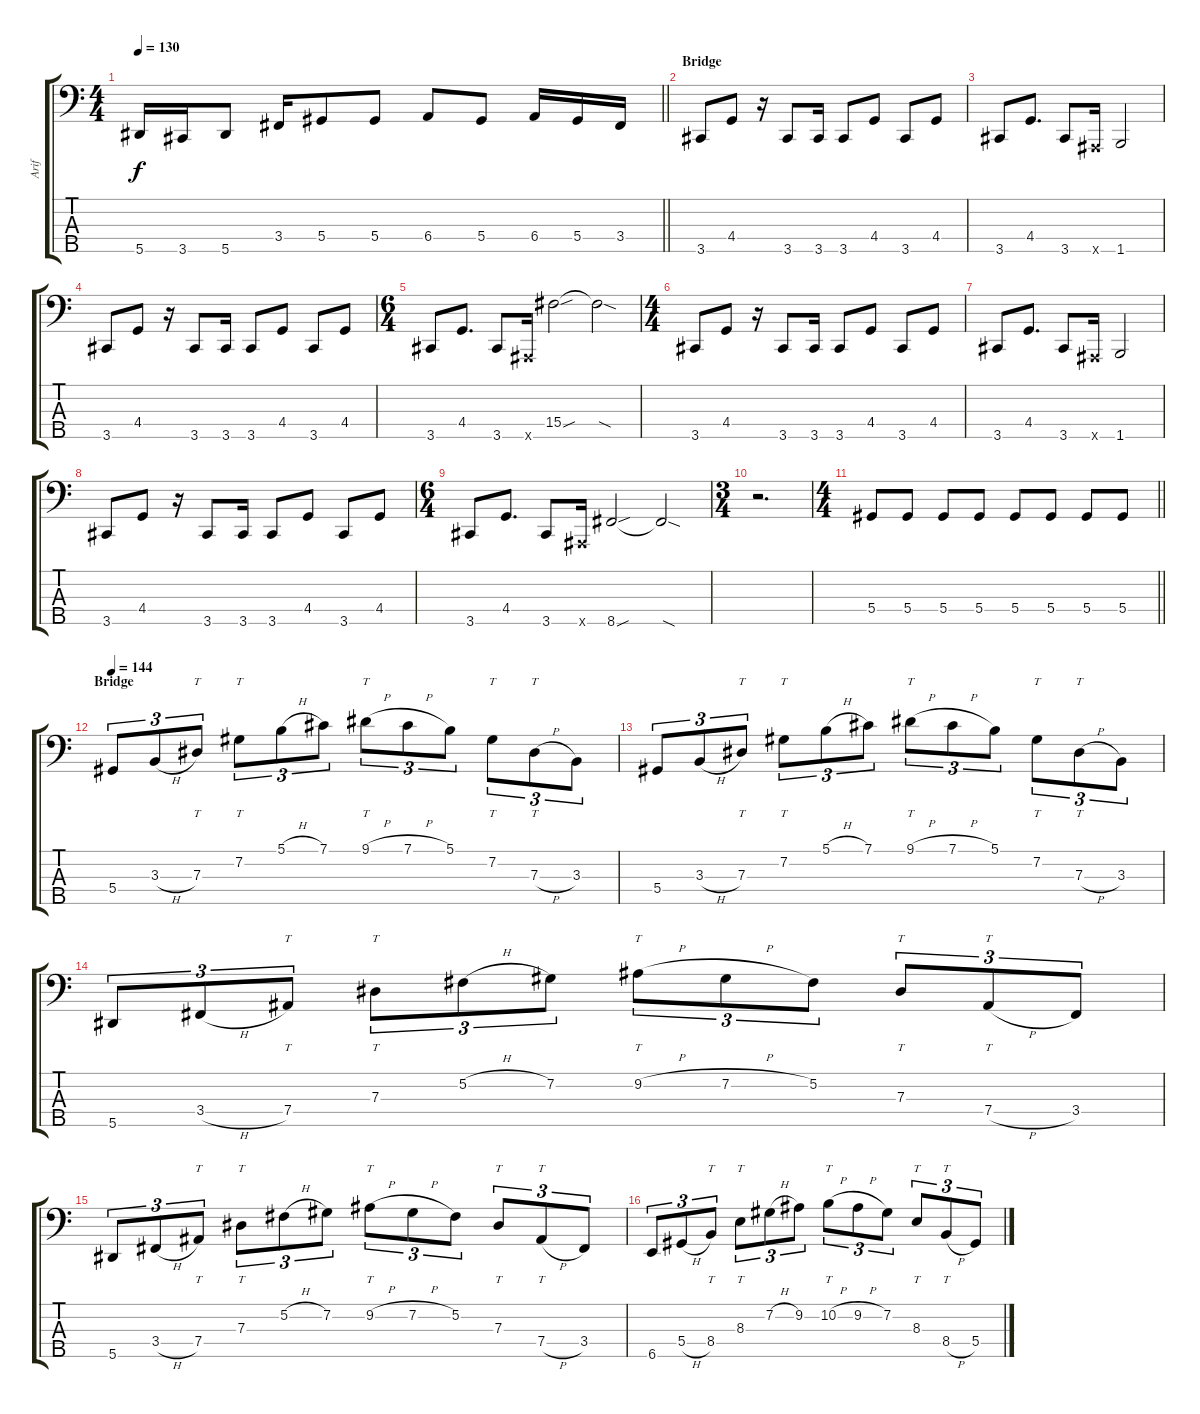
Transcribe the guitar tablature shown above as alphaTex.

\track ("Arif" "Arif") {instrument electricbassfinger}
\staff {score tabs}
\tuning (Gb2 Db2 Ab1 Eb1 Bb0) {hide}
\ts (4 4)
\tempo 130
\clef f4
\barLineRight lightlight
\ks c
5.5{t}.16{dy f} 3.5.16 5.5.8 3.4.16 5.4.8 5.4.8 6.4.8 5.4.8 6.4.16 5.4.16 3.4.16 |
\section ("" "Bridge")
3.5.8 4.4.8 r.16 3.5.8 3.5.16 3.5.8 4.4.8 3.5.8 4.4.8 |
3.5.8 4.4.8{d} 3.5.8 0.5{x}.16 1.5.2 |
3.5.8 4.4.8 r.16 3.5.8 3.5.16 3.5.8 4.4.8 3.5.8 4.4.8 |
\ts (6 4)
3.5.8 4.4.8{d} 3.5.8 0.5{x}.16 15.4{sou}.2 15.4{sod t}.2 |
\ts (4 4)
3.5.8 4.4.8 r.16 3.5.8 3.5.16 3.5.8 4.4.8 3.5.8 4.4.8 |
3.5.8 4.4.8{d} 3.5.8 0.5{x}.16 1.5.2 |
3.5.8 4.4.8 r.16 3.5.8 3.5.16 3.5.8 4.4.8 3.5.8 4.4.8 |
\ts (6 4)
3.5.8 4.4.8{d} 3.5.8 0.5{x}.16 8.5{sou}.2 8.5{sod t}.2 |
\ts (3 4)
r.2{d} |
\ts (4 4)
\barLineRight lightlight
5.4.8 5.4.8 5.4.8 5.4.8 5.4.8 5.4.8 5.4.8 5.4.8 |
\section ("" "Bridge")
\tempo 144
5.4.8{tu (3 2)} 3.3{h}.8{tu (3 2)} 7.3.8{tt tu (3 2)} 7.2.8{tt tu (3 2)} 5.1{h}.8{tu (3 2)} 7.1.8{tu (3 2)} 9.1{h}.8{tt tu (3 2)} 7.1{h}.8{tu (3 2)} 5.1.8{tu (3 2)} 7.2.8{tt tu (3 2)} 7.3{h}.8{tt tu (3 2)} 3.3.8{tu (3 2)} |
5.4.8{tu (3 2)} 3.3{h}.8{tu (3 2)} 7.3.8{tt tu (3 2)} 7.2.8{tt tu (3 2)} 5.1{h}.8{tu (3 2)} 7.1.8{tu (3 2)} 9.1{h}.8{tt tu (3 2)} 7.1{h}.8{tu (3 2)} 5.1.8{tu (3 2)} 7.2.8{tt tu (3 2)} 7.3{h}.8{tt tu (3 2)} 3.3.8{tu (3 2)} |
5.5.8{tu (3 2)} 3.4{h}.8{tu (3 2)} 7.4.8{tt tu (3 2)} 7.3.8{tt tu (3 2)} 5.2{h}.8{tu (3 2)} 7.2.8{tu (3 2)} 9.2{h}.8{tt tu (3 2)} 7.2{h}.8{tu (3 2)} 5.2.8{tu (3 2)} 7.3.8{tt tu (3 2)} 7.4{h}.8{tt tu (3 2)} 3.4.8{tu (3 2)} |
5.5.8{tu (3 2)} 3.4{h}.8{tu (3 2)} 7.4.8{tt tu (3 2)} 7.3.8{tt tu (3 2)} 5.2{h}.8{tu (3 2)} 7.2.8{tu (3 2)} 9.2{h}.8{tt tu (3 2)} 7.2{h}.8{tu (3 2)} 5.2.8{tu (3 2)} 7.3.8{tt tu (3 2)} 7.4{h}.8{tt tu (3 2)} 3.4.8{tu (3 2)} |
6.5.8{tu (3 2)} 5.4{h}.8{tu (3 2)} 8.4.8{tt tu (3 2)} 8.3.8{tt tu (3 2)} 7.2{h}.8{tu (3 2)} 9.2.8{tu (3 2)} 10.2{h}.8{tt tu (3 2)} 9.2{h}.8{tu (3 2)} 7.2.8{tu (3 2)} 8.3.8{tt tu (3 2)} 8.4{h}.8{tt tu (3 2)} 5.4.8{tu (3 2)}
